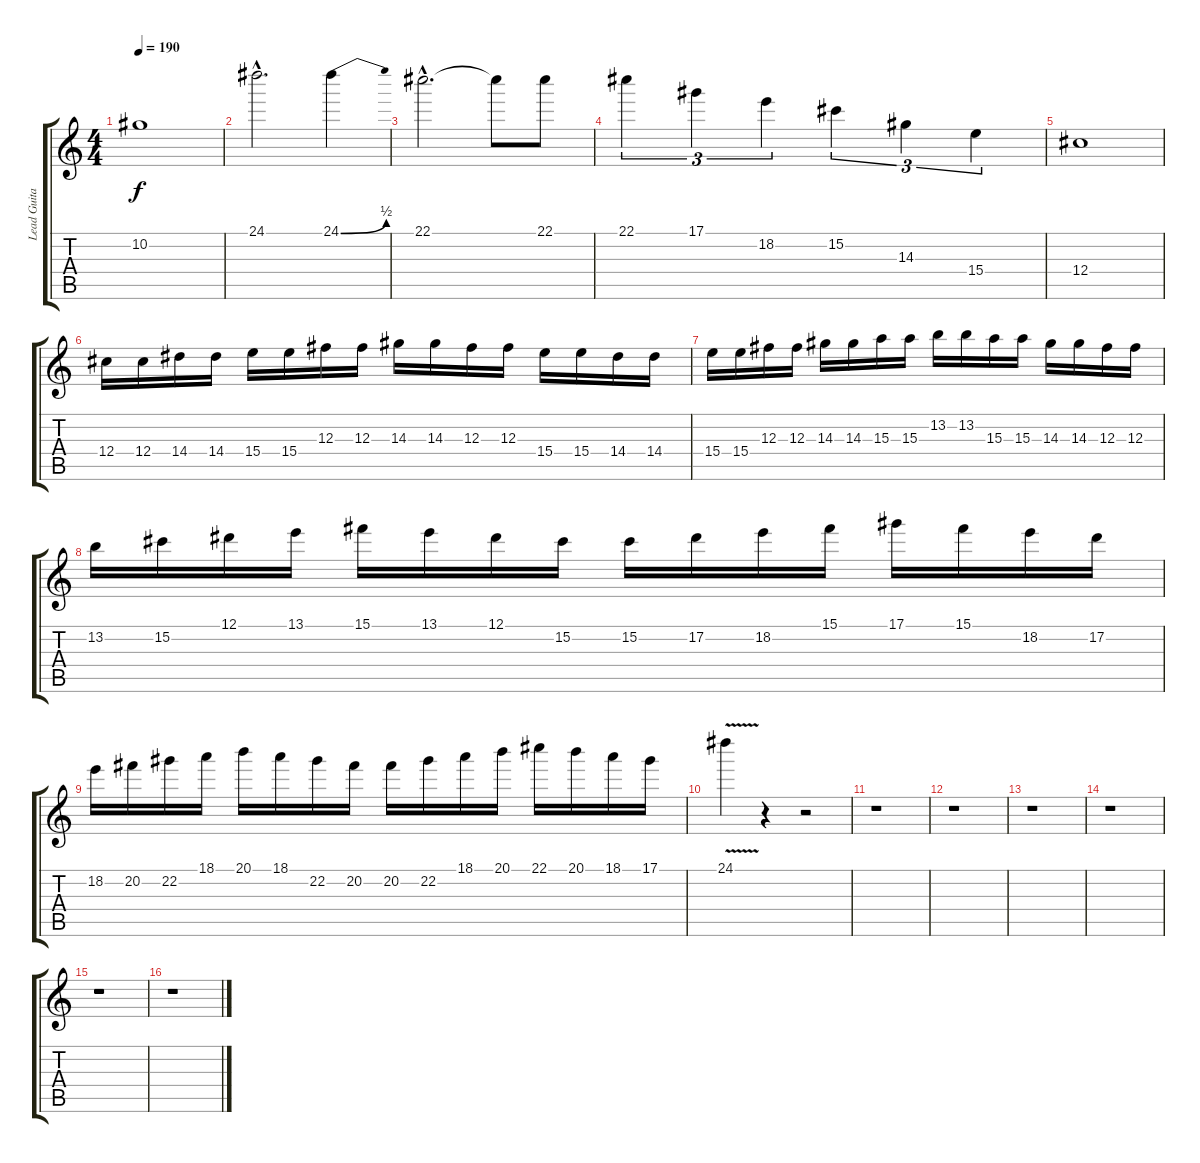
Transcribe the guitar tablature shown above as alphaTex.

\track ("Lead Guitar 1 - Kai Hansen" "Lead Guita") {instrument distortionguitar}
\staff {score tabs}
\tuning (Eb4 Bb3 Gb3 Db3 Ab2 Eb2) {hide}
\ts (4 4)
\tempo 190
\clef g2
\ks c
10.2.1{dy f} |
24.1{hac}.2{d} 24.1{be (bend 0 0 60 2)}.4 |
22.1{hac}.2{d} 22.1{t}.8 22.1.8 |
22.1.4{tu (3 2)} 17.1.4{tu (3 2)} 18.2.4{tu (3 2)} 15.2.4{tu (3 2)} 14.3.4{tu (3 2)} 15.4.4{tu (3 2)} |
12.4.1 |
12.4.16 12.4.16 14.4.16 14.4.16 15.4.16 15.4.16 12.3.16 12.3.16 14.3.16 14.3.16 12.3.16 12.3.16 15.4.16 15.4.16 14.4.16 14.4.16 |
15.4.16 15.4.16 12.3.16 12.3.16 14.3.16 14.3.16 15.3.16 15.3.16 13.2.16 13.2.16 15.3.16 15.3.16 14.3.16 14.3.16 12.3.16 12.3.16 |
13.2.16 15.2.16 12.1.16 13.1.16 15.1.16 13.1.16 12.1.16 15.2.16 15.2.16 17.2.16 18.2.16 15.1.16 17.1.16 15.1.16 18.2.16 17.2.16 |
18.2.16 20.2.16 22.2.16 18.1.16 20.1.16 18.1.16 22.2.16 20.2.16 20.2.16 22.2.16 18.1.16 20.1.16 22.1.16 20.1.16 18.1.16 17.1.16 |
24.1{v}.4 r.4 r.2 |
r.1 |
r.1 |
r.1 |
r.1 |
r.1 |
r.1
